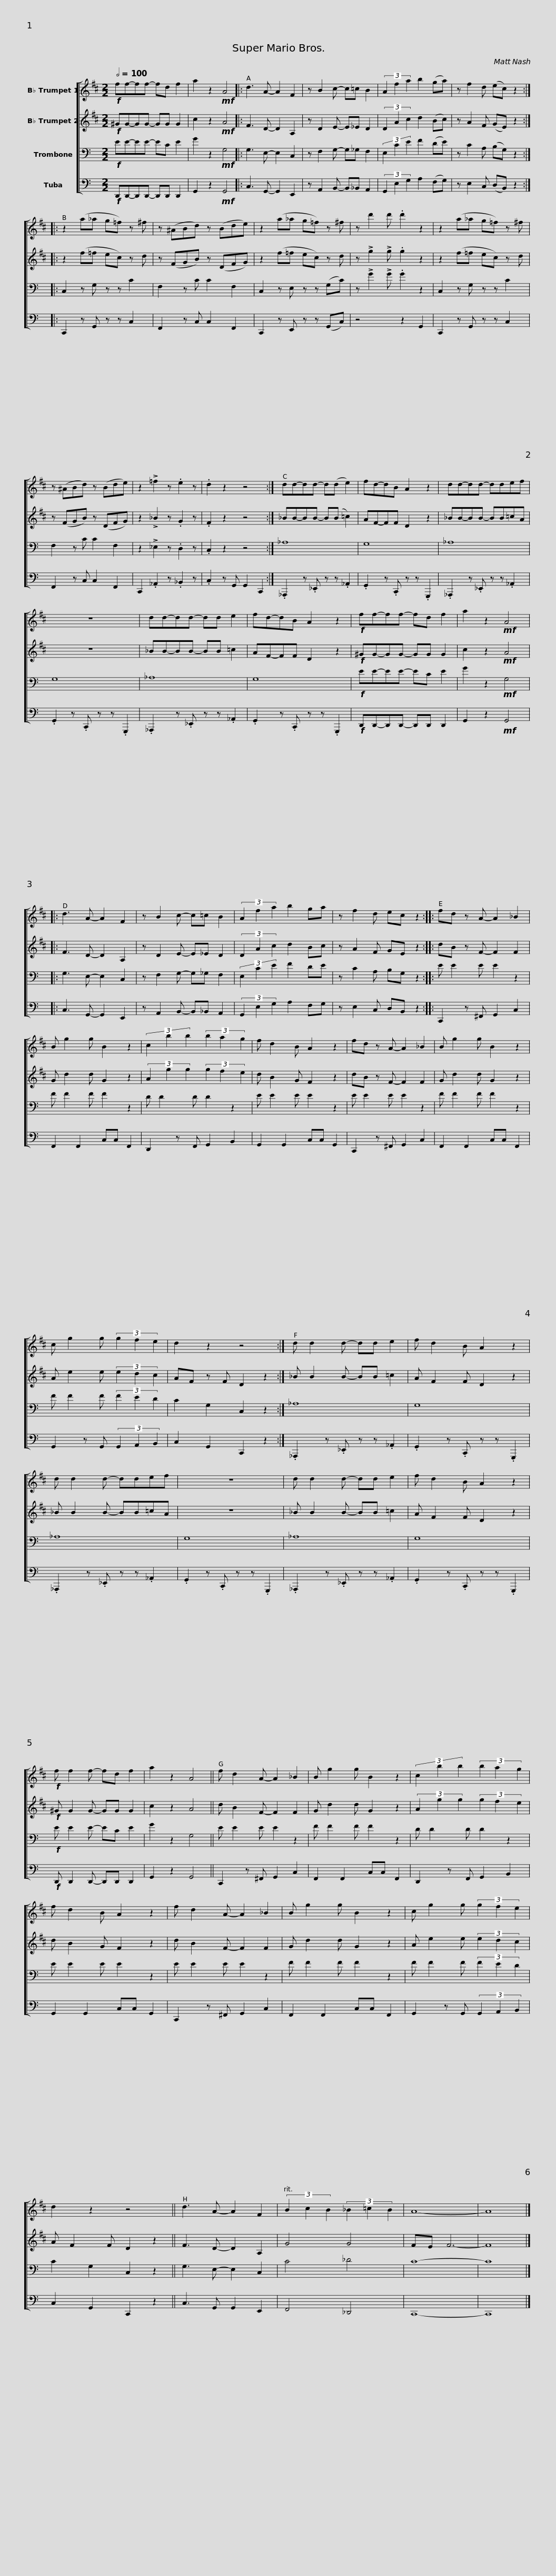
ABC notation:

X:1
%%score [ 1 2 3 4 ]
L:1/8
Q:1/2=100
M:2/2
I:linebreak $
K:C
V:1 treble transpose=-2
V:2 treble transpose=-2
V:3 bass
V:4 bass
V:1
[K:D]!f! ff-ff- fd f2 | a2 z2!mf! A4 |: d3 A- A2 F2 | z B2 c- c=c B2 | (3A2 f2 a2 b2 (ga) |$ %5
 z f2 d (ec) z2 :: z2 (a_a g=f) z ^f | z (^ABd) z (Bde) | z2 (a_a g=f) z ^f | z d'2 d' .d'2 z2 |$ %10
 z2 (a_a g=f) z ^f | z (^ABd) z (Bde) | z2 !>!=f2 z .e2 z | .d2 z2 z4 :|$ dd-dd- d(d e2) | %15
 fd-dB A2 z2 | dd-dd- ddef | z8 |$ dd-dd- dd e2 | fd-dB A2 z2 | %20
!f! ff-ff- fd f2 | a2 z2!mf! A4 |:$ d3 A- A2 F2 | z B2 c- c=c B2 | (3A2 f2 a2 b2 ga | %25
 z f2 d ec z2 ::$ fd z A- A2 _B2 | B g2 g B2 z2 | (3c2 b2 b2 (3b2 a2 g2 | f d2 B A2 z2 |$ %30
 fd z A- A2 _B2 | B g2 g B2 z2 | c g2 g (3g2 f2 e2 | d2 z2 z4 :|$ d d2 d- dd e2 | %35
 f d2 B A2 z2 | d d2 d- ddef | z8 |$ d d2 d- dd e2 | f d2 B A2 z2 | %40
!f! f f2 f- fd f2 | a2 z2 A4 || f d2 A- A2 _B2 |$ B g2 g B2 z2 | (3c2 b2 b2 (3b2 a2 g2 | %45
 f d2 B A2 z2 | f d2 A- A2 _B2 | B g2 g B2 z2 |$ c g2 g (3g2 f2 e2 | d2 z2 z4 || %50
 d3 A- A2 F2 | (3B2 c2 B2 (3_B2 =c2 B2 | A8- | A8 |] %54
V:2
[K:D]!f! ^GG-GG- GG G2 | c2 z2!mf! A4 |: F3 D- D2 A,2 | z D2 E- E_E D2 | (3D2 A2 c2 d2 (Bc) |$ %5
 z A2 F (GE) z2 :: z2 (f=f ec) z d | z (FGB) z (DFG) | z2 (f=f ec) z d | z !>!g2 !>!g .g2 z2 |$ %10
 z2 (f=f ec) z d | z (FGB) z (DFG) | z2 !>!_B2 z .G2 z | .F2 z2 z4 :|$ _BB-BB- B(B =c2) | %15
 AF-FF D2 z2 | _BB-BB- BB=cA | z8 |$ _BB-BB- BB =c2 | AF-FF D2 z2 | %20
!f! ^GG-GG- GG G2 | c2 z2!mf! A4 |:$ F3 D- D2 A,2 | z D2 E- E_E D2 | (3D2 A2 c2 d2 Bc | %25
 z A2 F GE z2 ::$ dB z F- F2 F2 | G d2 d G2 z2 | (3A2 g2 g2 (3g2 f2 e2 | d B2 G F2 z2 |$ %30
 dB z F- F2 F2 | G d2 d G2 z2 | A e2 e (3e2 d2 c2 | AF z F D2 z2 :|$ _B B2 B- BB =c2 | %35
 A F2 F D2 z2 | _B B2 B- BB=cA | z8 |$ _B B2 B- BB =c2 | A F2 F D2 z2 | %40
!f! ^G G2 G- GG G2 | c2 z2 A4 || d B2 F- F2 F2 |$ G d2 d G2 z2 | (3A2 g2 g2 (3g2 f2 e2 | %45
 d B2 G F2 z2 | d B2 F- F2 F2 | G d2 d G2 z2 |$ A e2 e (3e2 d2 c2 | A F2 F D2 z2 || %50
 F3 D- D2 A,2 | G4 G4 | FE F6- | F8 |] %54
V:3
!f! EE-EE- EC E2 | G2 z2!mf! G,4 |: G,3 E,- E,2 C,2 | z F,2 G,- G,_G, F,2 | (3E,2 C2 E2 F2 (DE) |$ %5
 z C2 A, (B,G,) z2 :: C,2 z G, z z C2 | F,2 z C C2 F,2 | C,2 z E, z z (G,C) | z !>!G2 !>!G .G2 z2 |$ %10
 C,2 z G, z z C2 | F,2 z C C2 F,2 | z2 !>!_E,2 z .D,2 z | .C,2 z2 z4 :|$ _A,8 | %15
 G,8 | _A,8 | G,8 |$ _A,8 | G,8 | %20
!f! EE-EE- EC E2 | G2 z2!mf! G,4 |:$ G,3 E,- E,2 C,2 | z F,2 G,- G,_G, F,2 | (3E,2 C2 E2 F2 DE | %25
 z C2 A, B,G, z2 ::$ E E2 E E2 z2 | F F2 F F2 z2 | D D2 D D2 z2 | E E2 E E2 z2 |$ %30
 E E2 E E2 z2 | F F2 F F2 z2 | F F2 F (3F2 E2 D2 | C2 G,2 C,2 z2 :|$ _A,8 | %35
 G,8 | _A,8 | G,8 |$ _A,8 | G,8 | %40
!f! E E2 E- EC E2 | G2 z2 G,4 || E E2 E E2 z2 |$ F F2 F F2 z2 | D D2 D D2 z2 | %45
 E E2 E E2 z2 | E E2 E E2 z2 | F F2 F F2 z2 |$ F F2 F (3F2 E2 D2 | C2 G,2 C,2 z2 || %50
 G,3 E,- E,2 C,2 | C4 _D4 | C8- | C8 |] %54
V:4
!f! D,,D,,-D,,D,,- D,,D,, D,,2 | G,,2 z2!mf! G,,4 |: C,3 G,,- G,,2 E,,2 | z A,,2 B,,- B,,_B,, A,,2 | (3G,,2 E,2 G,2 A,2 (F,G,) |$ %5
 z E,2 C, (D,B,,) z2 :: C,,2 z G,, z z C,2 | F,,2 z C, C,2 F,,2 | C,,2 z E,, z z (G,,C,) | z4 z2 G,,2 |$ %10
 C,,2 z G,, z z C,2 | F,,2 z C, C,2 F,,2 | C,,2 ._A,,2 z ._B,,2 z | .C,2 z G,, G,,2 C,,2 :|$ ._A,,,2 z ._E,, z z ._A,,2 | %15
 .G,,2 z .C,, z z .G,,,2 | ._A,,,2 z ._E,, z z ._A,,2 | .G,,2 z .C,, z z .G,,,2 |$ ._A,,,2 z ._E,, z z ._A,,2 | .G,,2 z .C,, z z .G,,,2 | %20
!f! D,,D,,-D,,D,,- D,,D,, D,,2 | G,,2 z2!mf! G,,4 |:$ C,3 G,,- G,,2 E,,2 | z A,,2 B,,- B,,_B,, A,,2 | (3G,,2 E,2 G,2 A,2 F,G, | %25
 z E,2 C, D,B,, z2 ::$ C,,2 z ^F,, G,,2 C,2 | F,,2 F,,2 C,C, F,,2 | D,,2 z F,, G,,2 B,,2 | G,,2 G,,2 C,C, G,,2 |$ %30
 C,,2 z ^F,, G,,2 C,2 | F,,2 F,,2 C,C, F,,2 | G,,2 z G,, (3G,,2 A,,2 B,,2 | C,2 G,,2 C,,2 z2 :|$ ._A,,,2 z ._E,, z z ._A,,2 | %35
 .G,,2 z .C,, z z .G,,,2 | ._A,,,2 z ._E,, z z ._A,,2 | .G,,2 z .C,, z z .G,,,2 |$ ._A,,,2 z ._E,, z z ._A,,2 | .G,,2 z .C,, z z .G,,,2 | %40
!f! D,, D,,2 D,,- D,,D,, D,,2 | G,,2 z2 G,,4 || C,,2 z ^F,, G,,2 C,2 |$ F,,2 F,,2 C,C, F,,2 | D,,2 z F,, G,,2 B,,2 | %45
 G,,2 G,,2 C,C, G,,2 | C,,2 z ^F,, G,,2 C,2 | F,,2 F,,2 C,C, F,,2 |$ G,,2 z G,, (3G,,2 A,,2 B,,2 | C,2 G,,2 C,,2 z2 || %50
 C,3 G,, G,,2 E,,2 | F,,4 _D,,4 | C,,8- | C,,8 |] %54
